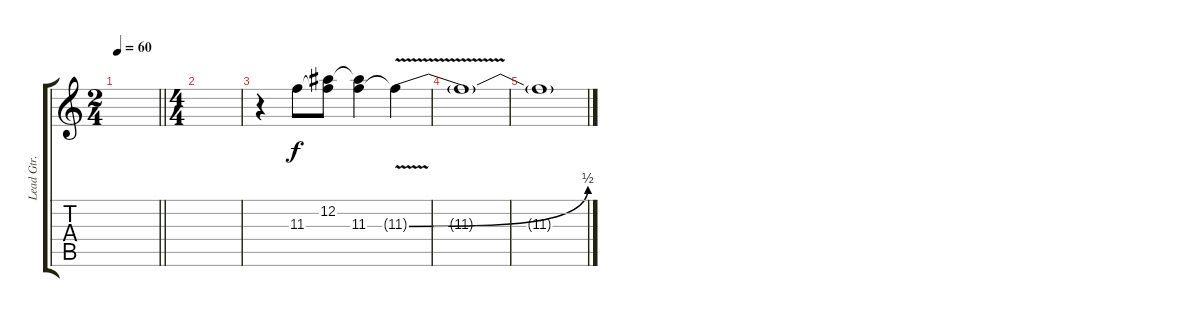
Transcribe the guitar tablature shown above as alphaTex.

\track ("Lead Gtr." "Lead Gtr.") {instrument distortionguitar}
\staff {score tabs}
\tuning (Eb4 Bb3 Gb3 Db3 Ab2 Db2) {hide}
\ts (2 4)
\tempo 60
\clef g2
\barLineRight lightlight
\ks c
|
\ts (4 4)
\section ("" "")
|
r.4{volume 8 balance 12} 11.3.8 (12.2 11.3{t}).8 (12.2{t} 11.3).4 11.3{be (bend 0 0 60 2) v t}.4 |
11.3{t}.1 |
11.3{t}.1
